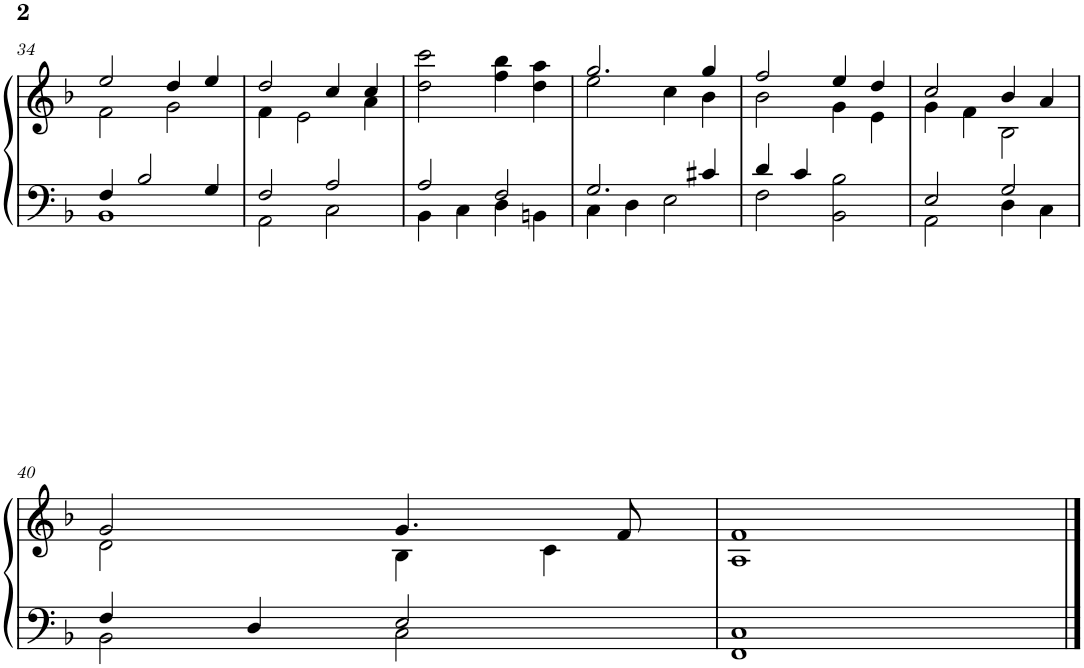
**kern	**kern
*part1	*part1
*staff2	*staff1
*I"Piano	*
*I'Pno.	*
!!LO:PB:g=z
*clefF4	*clefG2
*k[b-]	*k[b-]
*M4/4	*M4/4
=34	=34
*^	*^
4F/	1BB-	2ee/	2f\
2B-/	.	.	.
.	.	4dd/	2g\
4G/	.	4ee/	.
=35	=35	=35	=35
2F/	2AA\	2dd/	4f\
.	.	.	2e\
2A/	2C\	4cc/	.
.	.	4cc/	4a\
*	*	*v	*v
=36	=36	=36
2A/	4BB-\	2dd\ 2ccc\
.	4C\	.
2F/	4D\	4ff\ 4bb-\
.	4BBn\	4dd\ 4aa\
=37	=37	=37
*	*	*^
2.G/	4C\	2.gg/	2ee\
.	4D\	.	.
.	2E\	.	4cc\
4c#X/	.	4gg/	4b-\
=38	=38	=38	=38
4d/	2F\	2ff/	2b-\
4c/	.	.	.
2BB-\ 2B-\	2ryy	4ee/	4g\
.	.	4dd/	4e\
=39	=39	=39	=39
2E/	2AA\	2cc/	4g\
.	.	.	4f\
2G/	4D\	4b-/	2B-\
.	4C\	4a/	.
!!LO:LB:g=z	!!
=40	=40	=40	=40
4F/	2BB-\	2g/	2d\
4D/	.	.	.
2E/	2C\	4.g/	4B-\
.	.	.	4c\
.	.	8f/	.
*v	*v	*	*
*	*v	*v
=41	=41
1FF 1C	1A 1f
==	==
*-	*-
